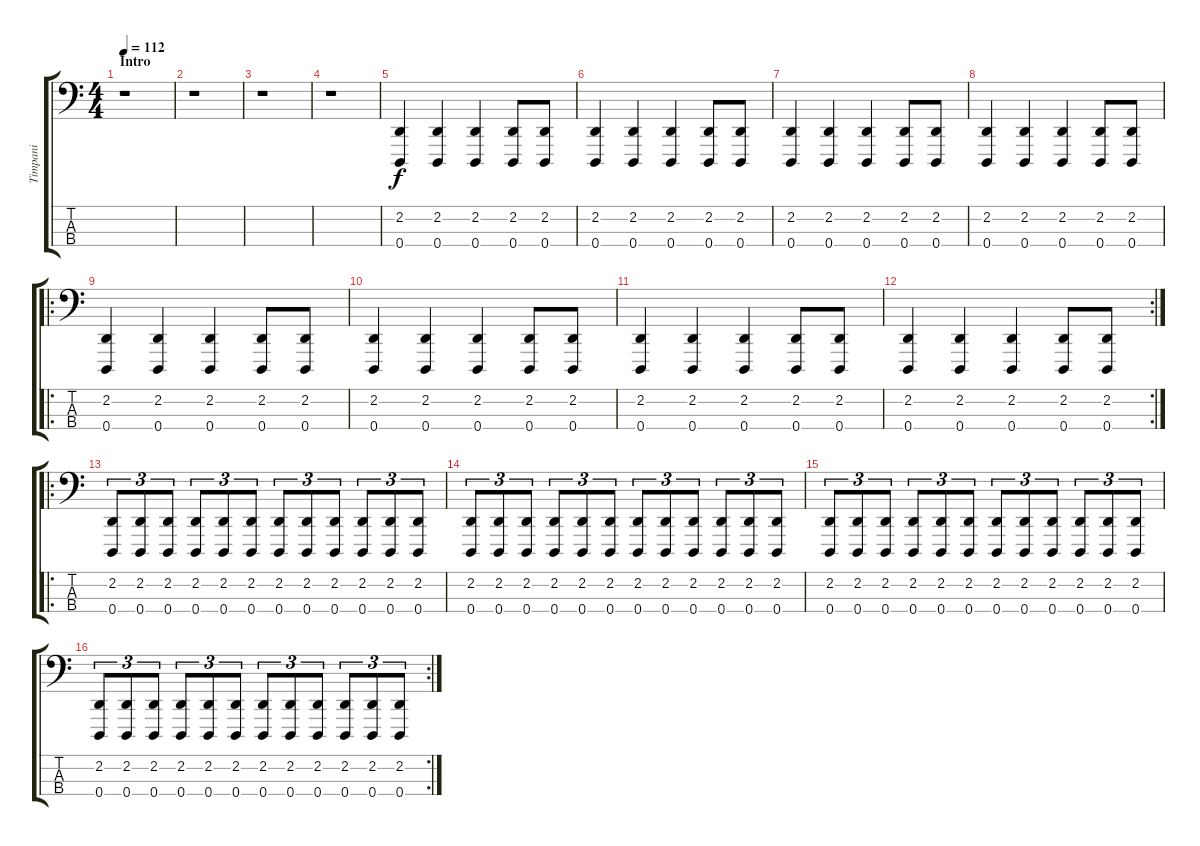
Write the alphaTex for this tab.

\track ("Timpani" "Timpani") {instrument timpani}
\staff {score tabs}
\tuning (F2 C2 G1 D1) {hide}
\ts (4 4)
\section ("" "Intro")
\tempo 112
\clef f4
\ks c
r.1{dy f instrument timpani} |
r.1 |
r.1 |
r.1 |
(2.2 0.4).4 (2.2 0.4).4 (2.2 0.4).4 (2.2 0.4).8 (2.2 0.4).8 |
(2.2 0.4).4 (2.2 0.4).4 (2.2 0.4).4 (2.2 0.4).8 (2.2 0.4).8 |
(2.2 0.4).4 (2.2 0.4).4 (2.2 0.4).4 (2.2 0.4).8 (2.2 0.4).8 |
(2.2 0.4).4 (2.2 0.4).4 (2.2 0.4).4 (2.2 0.4).8 (2.2 0.4).8 |
\ro
(2.2 0.4).4 (2.2 0.4).4 (2.2 0.4).4 (2.2 0.4).8 (2.2 0.4).8 |
(2.2 0.4).4 (2.2 0.4).4 (2.2 0.4).4 (2.2 0.4).8 (2.2 0.4).8 |
(2.2 0.4).4 (2.2 0.4).4 (2.2 0.4).4 (2.2 0.4).8 (2.2 0.4).8 |
\rc 2
(2.2 0.4).4 (2.2 0.4).4 (2.2 0.4).4 (2.2 0.4).8 (2.2 0.4).8 |
\ro
(2.2 0.4).8{tu (3 2)} (2.2 0.4).8{tu (3 2)} (2.2 0.4).8{tu (3 2)} (2.2 0.4).8{tu (3 2)} (2.2 0.4).8{tu (3 2)} (2.2 0.4).8{tu (3 2)} (2.2 0.4).8{tu (3 2)} (2.2 0.4).8{tu (3 2)} (2.2 0.4).8{tu (3 2)} (2.2 0.4).8{tu (3 2)} (2.2 0.4).8{tu (3 2)} (2.2 0.4).8{tu (3 2)} |
(2.2 0.4).8{tu (3 2)} (2.2 0.4).8{tu (3 2)} (2.2 0.4).8{tu (3 2)} (2.2 0.4).8{tu (3 2)} (2.2 0.4).8{tu (3 2)} (2.2 0.4).8{tu (3 2)} (2.2 0.4).8{tu (3 2)} (2.2 0.4).8{tu (3 2)} (2.2 0.4).8{tu (3 2)} (2.2 0.4).8{tu (3 2)} (2.2 0.4).8{tu (3 2)} (2.2 0.4).8{tu (3 2)} |
(2.2 0.4).8{tu (3 2)} (2.2 0.4).8{tu (3 2)} (2.2 0.4).8{tu (3 2)} (2.2 0.4).8{tu (3 2)} (2.2 0.4).8{tu (3 2)} (2.2 0.4).8{tu (3 2)} (2.2 0.4).8{tu (3 2)} (2.2 0.4).8{tu (3 2)} (2.2 0.4).8{tu (3 2)} (2.2 0.4).8{tu (3 2)} (2.2 0.4).8{tu (3 2)} (2.2 0.4).8{tu (3 2)} |
\rc 2
(2.2 0.4).8{tu (3 2)} (2.2 0.4).8{tu (3 2)} (2.2 0.4).8{tu (3 2)} (2.2 0.4).8{tu (3 2)} (2.2 0.4).8{tu (3 2)} (2.2 0.4).8{tu (3 2)} (2.2 0.4).8{tu (3 2)} (2.2 0.4).8{tu (3 2)} (2.2 0.4).8{tu (3 2)} (2.2 0.4).8{tu (3 2)} (2.2 0.4).8{tu (3 2)} (2.2 0.4).8{tu (3 2)}
